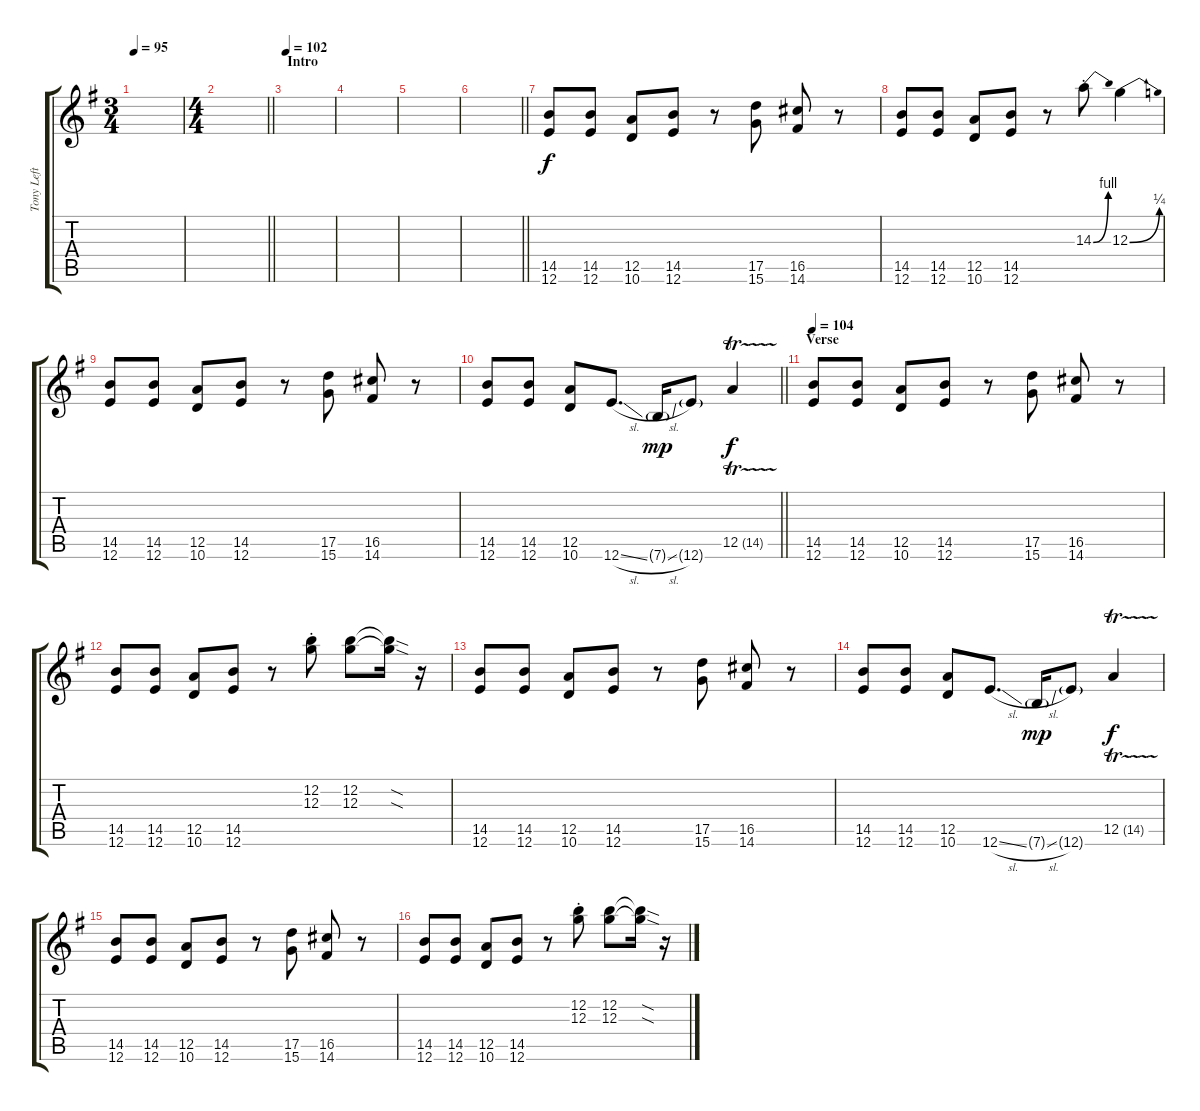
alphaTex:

\track ("Tony Left channel" "Tony Left ") {instrument distortionguitar}
\staff {score tabs}
\tuning (E4 B3 G3 D3 A2 E2) {hide}
\ts (3 4)
\tempo 95
\clef g2
\ks eminor
|
\ts (4 4)
\barLineRight lightlight
|
\section ("" "Intro")
\tempo 102
|
|
|
\barLineRight lightlight
|
\section ("" "")
(14.5 12.6).8 (14.5 12.6).8 (12.5 10.6).8 (14.5 12.6).8 r.8 (17.5 15.6).8 (16.5 14.6).8 r.8 |
(14.5 12.6).8 (14.5 12.6).8 (12.5 10.6).8 (14.5 12.6).8 r.8 14.3{be (bend 0 0 60 4) st}.8 12.3{be (bend 0 0 60 1)}.4 |
(14.5 12.6).8 (14.5 12.6).8 (12.5 10.6).8 (14.5 12.6).8 r.8 (17.5 15.6).8 (16.5 14.6).8 r.8 |
\barLineRight lightlight
(14.5 12.6).8 (14.5 12.6).8 (12.5 10.6).8 12.6{sl}.8{d} 7.6{sl g}.16{dy mp} 12.6{g}.8 12.5{tr (14 32)}.4{dy f} |
\section ("" "Verse")
\tempo 104
(14.5 12.6).8 (14.5 12.6).8 (12.5 10.6).8 (14.5 12.6).8 r.8 (17.5 15.6).8 (16.5 14.6).8 r.8 |
(14.5 12.6).8 (14.5 12.6).8 (12.5 10.6).8 (14.5 12.6).8 r.8 (12.2{st} 12.3{st}).8 (12.2 12.3).8 (12.2{sod t} 12.3{sod t}).16 r.16 |
(14.5 12.6).8 (14.5 12.6).8 (12.5 10.6).8 (14.5 12.6).8 r.8 (17.5 15.6).8 (16.5 14.6).8 r.8 |
(14.5 12.6).8 (14.5 12.6).8 (12.5 10.6).8 12.6{sl}.8{d} 7.6{sl g}.16{dy mp} 12.6{g}.8 12.5{tr (14 32)}.4{dy f} |
(14.5 12.6).8 (14.5 12.6).8 (12.5 10.6).8 (14.5 12.6).8 r.8 (17.5 15.6).8 (16.5 14.6).8 r.8 |
(14.5 12.6).8 (14.5 12.6).8 (12.5 10.6).8 (14.5 12.6).8 r.8 (12.2{st} 12.3{st}).8 (12.2 12.3).8 (12.2{sod t} 12.3{sod t}).16 r.16
